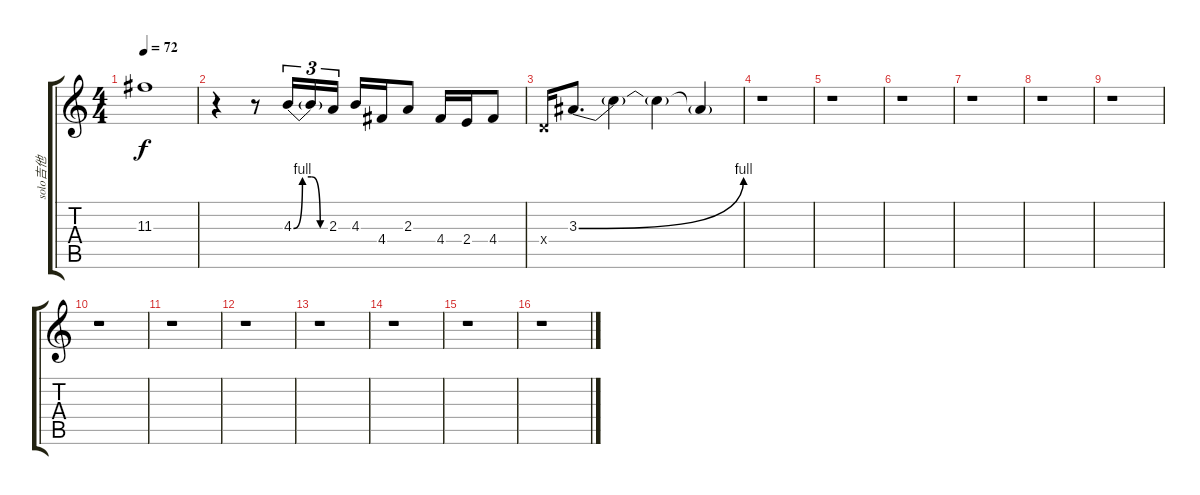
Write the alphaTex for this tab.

\track ("solo吉他" "solo吉他") {instrument acousticguitarsteel}
\staff {score tabs}
\tuning (E4 B3 G3 D3 A2 E2) {hide}
\ts (4 4)
\tempo 72
\clef g2
\ks c
11.3{t}.1{dy f} |
r.4 r.8 4.3{be (custom 0 0 15 4 30 4 45 0 60 0)}.16{tu (3 2)} 4.3{t}.16{tu (3 2)} 2.3.16{tu (3 2)} 4.3.16 4.4.16 2.3.8 4.4.16 2.4.16 4.4.8 |
0.4{x}.16 3.3{be (bend 0 0 60 4)}.8{d} 3.3{t}.4 3.3{t}.4 3.3{t}.4 |
r.1 |
r.1 |
r.1 |
r.1 |
r.1 |
r.1 |
r.1 |
r.1 |
r.1 |
r.1 |
r.1 |
r.1 |
r.1
